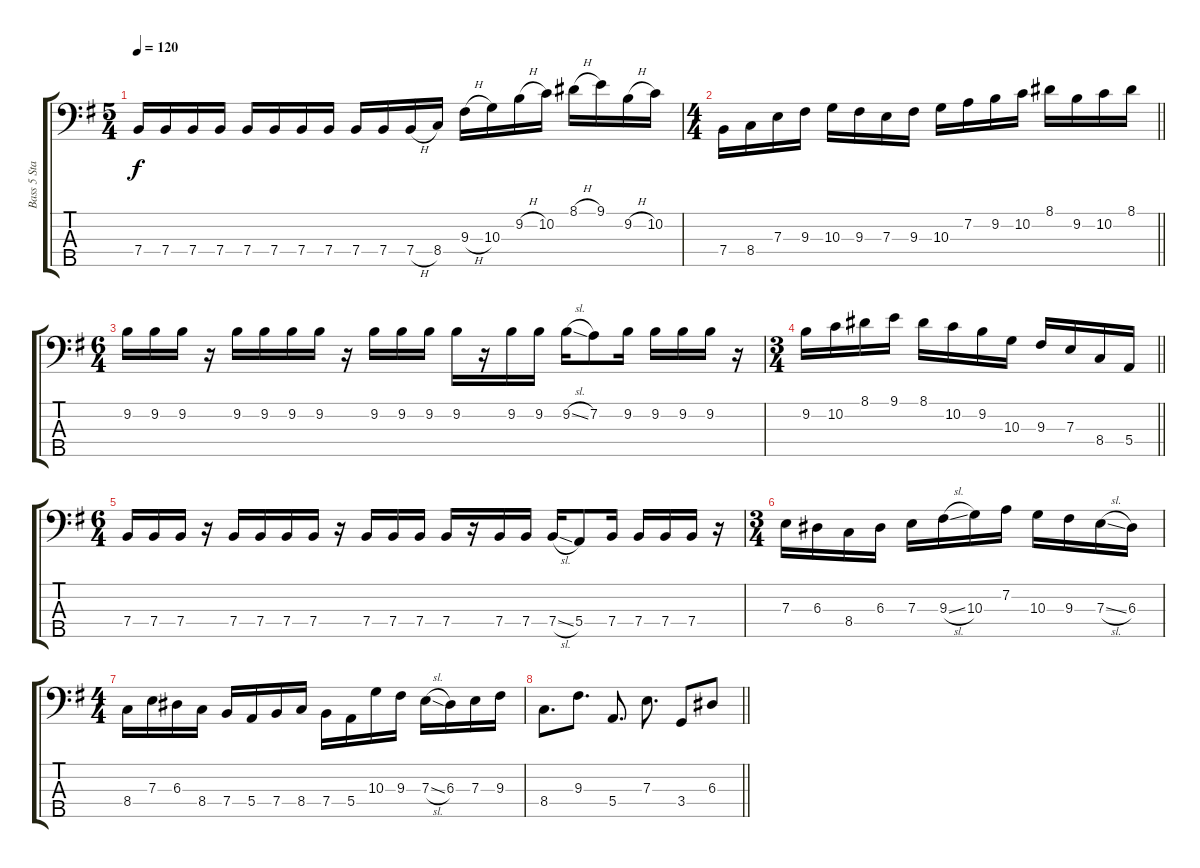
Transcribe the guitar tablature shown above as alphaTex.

\track ("Bass 5 Standard" "Bass 5 Sta") {instrument electricbassfinger}
\staff {score tabs}
\tuning (G2 D2 A1 E1 B0) {hide}
\ts (5 4)
\tempo 120
\clef f4
\ks eminor
7.4.16{dy f} 7.4.16 7.4.16 7.4.16 7.4.16 7.4.16 7.4.16 7.4.16 7.4.16 7.4.16 7.4{h}.16 8.4.16 9.3{h}.16 10.3.16 9.2{h}.16 10.2.16 8.1{h}.16 9.1.16 9.2{h}.16 10.2.16 |
\ts (4 4)
\barLineRight lightlight
7.4.16 8.4.16 7.3.16 9.3.16 10.3.16 9.3.16 7.3.16 9.3.16 10.3.16 7.2.16 9.2.16 10.2.16 8.1.16 9.2.16 10.2.16 8.1.16 |
\ts (6 4)
\section ("" "")
9.2.16 9.2.16 9.2.16 r.16 9.2.16 9.2.16 9.2.16 9.2.16 r.16 9.2.16 9.2.16 9.2.16 9.2.16 r.16 9.2.16 9.2.16 9.2{sl}.16 7.2.8 9.2.16 9.2.16 9.2.16 9.2.16 r.16 |
\ts (3 4)
\barLineRight lightlight
9.2.16 10.2.16 8.1.16 9.1.16 8.1.16 10.2.16 9.2.16 10.3.16 9.3.16 7.3.16 8.4.16 5.4.16 |
\ts (6 4)
7.4.16 7.4.16 7.4.16 r.16 7.4.16 7.4.16 7.4.16 7.4.16 r.16 7.4.16 7.4.16 7.4.16 7.4.16 r.16 7.4.16 7.4.16 7.4{sl}.16 5.4.8 7.4.16 7.4.16 7.4.16 7.4.16 r.16 |
\ts (3 4)
7.3.16 6.3.16 8.4.16 6.3.16 7.3.16 9.3{sl}.16 10.3.16 7.2.16 10.3.16 9.3.16 7.3{sl}.16 6.3.16 |
\ts (4 4)
8.4.16 7.3.16 6.3.16 8.4.16 7.4.16 5.4.16 7.4.16 8.4.16 7.4.16 5.4.16 10.3.16 9.3.16 7.3{sl}.16 6.3.16 7.3.16 9.3.16 |
\barLineRight lightlight
8.4.8{d} 9.3.8{d} 5.4.8{d} 7.3.8{d} 3.4.8 6.3.8
